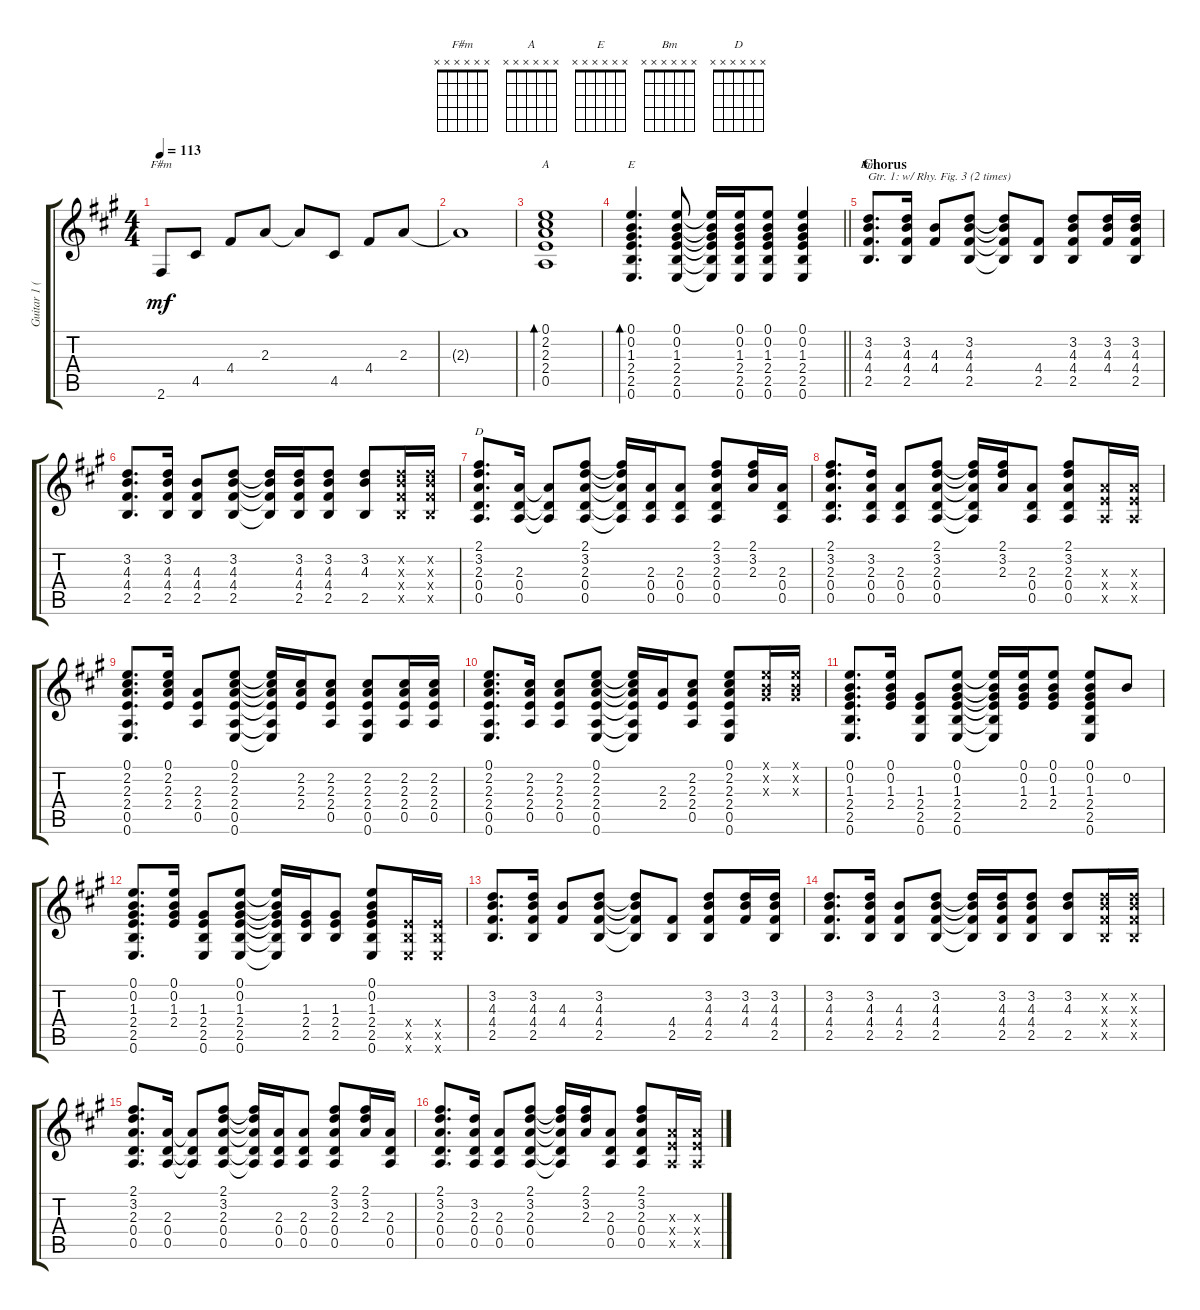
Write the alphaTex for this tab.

\track ("Guitar 1 (clean)" "Guitar 1 (") {instrument electricguitarclean}
\staff {score tabs}
\tuning (E4 B3 G3 D3 A2 E2) {hide}
\chord ("F#m" x x x x x x)
\chord ("A" x x x x x x)
\chord ("E" x x x x x x)
\chord ("Bm" x x x x x x)
\chord ("D" x x x x x x)
\ts (4 4)
\tempo 113
\clef g2
\ks f#minor
2.6.8{ch "F#m" dy mf} 4.5.8 4.4.8 2.3.8 2.3{t}.8 4.5.8 4.4.8 2.3.8 |
2.3{t}.1 |
(0.1 2.2 2.3 2.4 0.5).1{bd 240 ch "A"} |
\barLineRight lightlight
(0.1 0.2 1.3 2.4 2.5 0.6).4{d bd 240 ch "E"} (0.1 0.2 1.3 2.4 2.5 0.6).8 (0.1{t} 0.2{t} 1.3{t} 2.4{t} 2.5{t} 0.6{t}).16 (0.1 0.2 1.3 2.4 2.5 0.6).16 (0.1 0.2 1.3 2.4 2.5 0.6).8 (0.1 0.2 1.3 2.4 2.5 0.6).4 |
\section ("" "Chorus")
(3.2 4.3 4.4 2.5).8{d ch "Bm" txt "Gtr. 1: w/ Rhy. Fig. 3 (2 times)"} (3.2 4.3 4.4 2.5).16 (4.3 4.4).8 (3.2 4.3 4.4 2.5).8 (3.2{t} 4.3{t} 4.4{t} 2.5{t}).8 (4.4 2.5).8 (3.2 4.3 4.4 2.5).8 (3.2 4.3 4.4).16 (3.2 4.3 4.4 2.5).16 |
(3.2 4.3 4.4 2.5).8{d} (3.2 4.3 4.4 2.5).16 (4.3 4.4 2.5).8 (3.2 4.3 4.4 2.5).8 (3.2{t} 4.3{t} 4.4{t} 2.5{t}).16 (3.2 4.3 4.4 2.5).16 (3.2 4.3 4.4 2.5).8 (3.2 4.3 2.5).8 (3.2{x} 4.3{x} 4.4{x} 2.5{x}).16 (3.2{x} 4.3{x} 4.4{x} 2.5{x}).16 |
(2.1 3.2 2.3 0.4 0.5).8{d ch "D"} (2.3 0.4 0.5).16 (2.3{t} 0.4{t} 0.5{t}).8 (2.1 3.2 2.3 0.4 0.5).8 (2.1{t} 3.2{t} 2.3{t} 0.4{t} 0.5{t}).16 (2.3 0.4 0.5).16 (2.3 0.4 0.5).8 (2.1 3.2 2.3 0.4 0.5).8 (2.1 3.2 2.3).16 (2.3 0.4 0.5).16 |
(2.1 3.2 2.3 0.4 0.5).8{d} (3.2 2.3 0.4 0.5).16 (2.3 0.4 0.5).8 (2.1 3.2 2.3 0.4 0.5).8 (2.1{t} 3.2{t} 2.3{t} 0.4{t} 0.5{t}).16 (2.1 3.2 2.3).16 (2.3 0.4 0.5).8 (2.1 3.2 2.3 0.4 0.5).8 (2.3{x} 2.4{x} 0.5{x}).16 (2.3{x} 2.4{x} 0.5{x}).16 |
(0.1 2.2 2.3 2.4 0.5 0.6).8{d} (0.1 2.2 2.3 2.4).16 (2.3 2.4 0.5).8 (0.1 2.2 2.3 2.4 0.5 0.6).8 (0.1{t} 2.2{t} 2.3{t} 2.4{t} 0.5{t} 0.6{t}).16 (2.2 2.3 2.4).16 (2.2 2.3 2.4 0.5).8 (2.2 2.3 2.4 0.5 0.6).8 (2.2 2.3 2.4 0.5).16 (2.2 2.3 2.4 0.5).16 |
(0.1 2.2 2.3 2.4 0.5 0.6).8{d} (2.2 2.3 2.4 0.5).16 (2.2 2.3 2.4 0.5).8 (0.1 2.2 2.3 2.4 0.5 0.6).8 (0.1{t} 2.2{t} 2.3{t} 2.4{t} 0.5{t} 0.6{t}).16 (2.3 2.4).16 (2.2 2.3 2.4 0.5).8 (0.1 2.2 2.3 2.4 0.5 0.6).8 (0.1{x} 0.2{x} 1.3{x}).16 (0.1{x} 0.2{x} 1.3{x}).16 |
(0.1 0.2 1.3 2.4 2.5 0.6).8{d} (0.1 0.2 1.3 2.4).16 (1.3 2.4 2.5 0.6).8 (0.1 0.2 1.3 2.4 2.5 0.6).8 (0.1{t} 0.2{t} 1.3{t} 2.4{t} 2.5{t} 0.6{t}).16 (0.1 0.2 1.3 2.4).16 (0.1 0.2 1.3 2.4).8 (0.1 0.2 1.3 2.4 2.5 0.6).8 0.2.8 |
(0.1 0.2 1.3 2.4 2.5 0.6).8{d} (0.1 0.2 1.3 2.4).16 (1.3 2.4 2.5 0.6).8 (0.1 0.2 1.3 2.4 2.5 0.6).8 (0.1{t} 0.2{t} 1.3{t} 2.4{t} 2.5{t} 0.6{t}).16 (1.3 2.4 2.5).16 (1.3 2.4 2.5).8 (0.1 0.2 1.3 2.4 2.5 0.6).8 (2.4{x} 2.5{x} 0.6{x}).16 (2.4{x} 2.5{x} 0.6{x}).16 |
(3.2 4.3 4.4 2.5).8{d} (3.2 4.3 4.4 2.5).16 (4.3 4.4).8 (3.2 4.3 4.4 2.5).8 (3.2{t} 4.3{t} 4.4{t} 2.5{t}).8 (4.4 2.5).8 (3.2 4.3 4.4 2.5).8 (3.2 4.3 4.4).16 (3.2 4.3 4.4 2.5).16 |
(3.2 4.3 4.4 2.5).8{d} (3.2 4.3 4.4 2.5).16 (4.3 4.4 2.5).8 (3.2 4.3 4.4 2.5).8 (3.2{t} 4.3{t} 4.4{t} 2.5{t}).16 (3.2 4.3 4.4 2.5).16 (3.2 4.3 4.4 2.5).8 (3.2 4.3 2.5).8 (3.2{x} 4.3{x} 4.4{x} 2.5{x}).16 (3.2{x} 4.3{x} 4.4{x} 2.5{x}).16 |
(2.1 3.2 2.3 0.4 0.5).8{d} (2.3 0.4 0.5).16 (2.3{t} 0.4{t} 0.5{t}).8 (2.1 3.2 2.3 0.4 0.5).8 (2.1{t} 3.2{t} 2.3{t} 0.4{t} 0.5{t}).16 (2.3 0.4 0.5).16 (2.3 0.4 0.5).8 (2.1 3.2 2.3 0.4 0.5).8 (2.1 3.2 2.3).16 (2.3 0.4 0.5).16 |
(2.1 3.2 2.3 0.4 0.5).8{d} (3.2 2.3 0.4 0.5).16 (2.3 0.4 0.5).8 (2.1 3.2 2.3 0.4 0.5).8 (2.1{t} 3.2{t} 2.3{t} 0.4{t} 0.5{t}).16 (2.1 3.2 2.3).16 (2.3 0.4 0.5).8 (2.1 3.2 2.3 0.4 0.5).8 (2.3{x} 2.4{x} 0.5{x}).16 (2.3{x} 2.4{x} 0.5{x}).16
